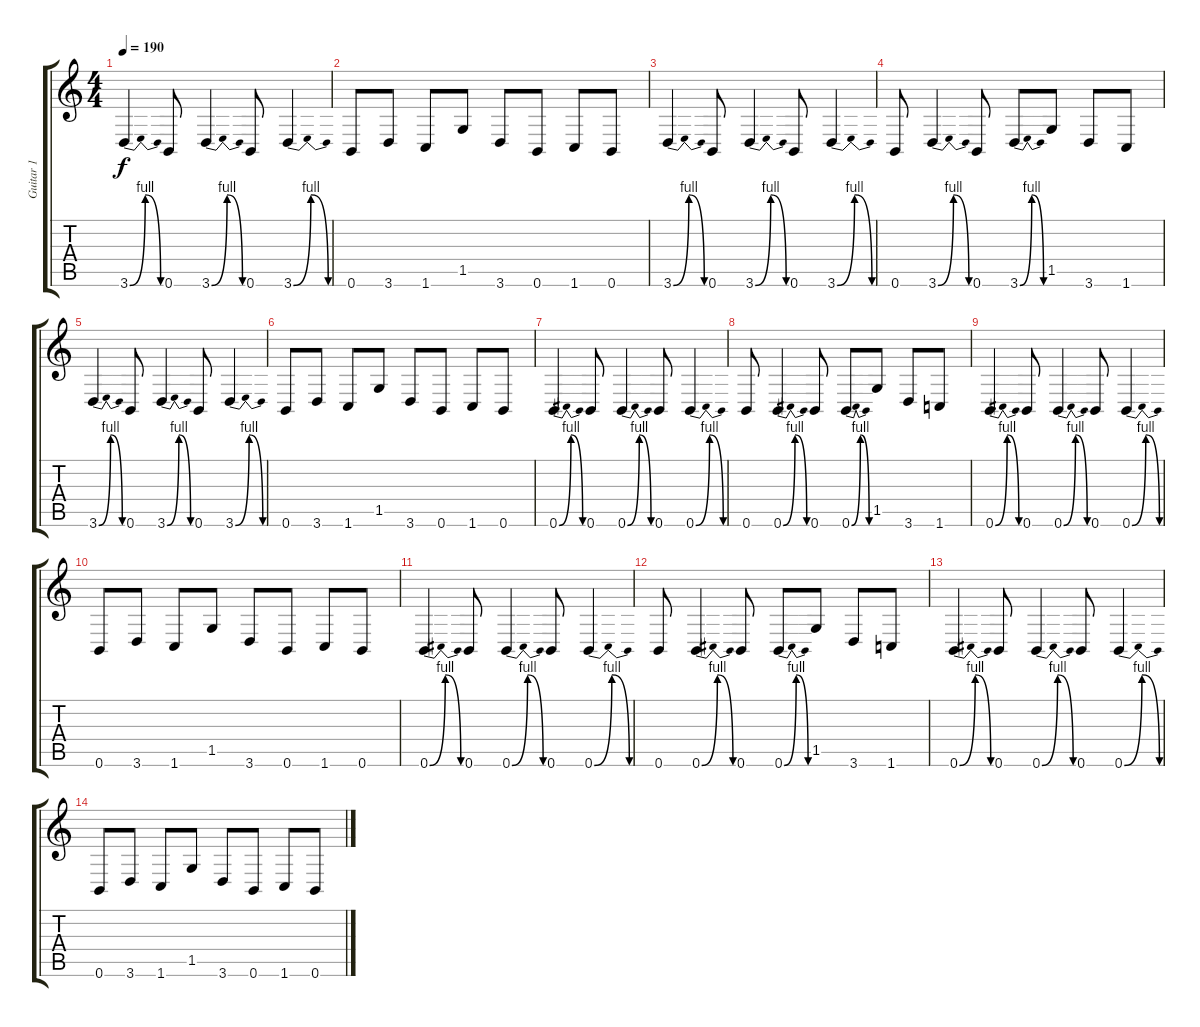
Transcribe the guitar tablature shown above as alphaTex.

\track ("Guitar 1" "Guitar 1") {instrument distortionguitar}
\staff {score tabs}
\tuning (Db4 Ab3 E3 B2 Gb2 B1) {hide}
\ts (4 4)
\tempo 190
\clef g2
\ks c
3.6{be (bendrelease 0 0 16 4 16 4 60 0)}.4{dy f} 0.6.8 3.6{be (bendrelease 0 0 16 4 16 4 60 0)}.4 0.6.8 3.6{be (bendrelease 0 0 16 4 16 4 60 0)}.4 |
0.6.8 3.6.8 1.6.8 1.5.8 3.6.8 0.6.8 1.6.8 0.6.8 |
3.6{be (bendrelease 0 0 16 4 16 4 60 0)}.4 0.6.8 3.6{be (bendrelease 0 0 16 4 16 4 60 0)}.4 0.6.8 3.6{be (bendrelease 0 0 16 4 16 4 60 0)}.4 |
0.6.8 3.6{be (bendrelease 0 0 16 4 16 4 60 0)}.4 0.6.8 3.6{be (bendrelease 0 0 16 4 16 4 60 0)}.8 1.5.8 3.6.8 1.6.8 |
3.6{be (bendrelease 0 0 16 4 16 4 60 0)}.4 0.6.8 3.6{be (bendrelease 0 0 16 4 16 4 60 0)}.4 0.6.8 3.6{be (bendrelease 0 0 16 4 16 4 60 0)}.4 |
0.6.8 3.6.8 1.6.8 1.5.8 3.6.8 0.6.8 1.6.8 0.6.8 |
0.6{be (bendrelease 0 0 16 4 16 4 60 0)}.4 0.6.8 0.6{be (bendrelease 0 0 16 4 16 4 60 0)}.4 0.6.8 0.6{be (bendrelease 0 0 16 4 16 4 60 0)}.4 |
0.6.8 0.6{be (bendrelease 0 0 16 4 16 4 60 0)}.4 0.6.8 0.6{be (bendrelease 0 0 16 4 16 4 60 0)}.8 1.5.8 3.6.8 1.6.8 |
0.6{be (bendrelease 0 0 16 4 16 4 60 0)}.4 0.6.8 0.6{be (bendrelease 0 0 16 4 16 4 60 0)}.4 0.6.8 0.6{be (bendrelease 0 0 16 4 16 4 60 0)}.4 |
0.6.8 3.6.8 1.6.8 1.5.8 3.6.8 0.6.8 1.6.8 0.6.8 |
0.6{be (bendrelease 0 0 16 4 16 4 60 0)}.4 0.6.8 0.6{be (bendrelease 0 0 16 4 16 4 60 0)}.4 0.6.8 0.6{be (bendrelease 0 0 16 4 16 4 60 0)}.4 |
0.6.8 0.6{be (bendrelease 0 0 16 4 16 4 60 0)}.4 0.6.8 0.6{be (bendrelease 0 0 16 4 16 4 60 0)}.8 1.5.8 3.6.8 1.6.8 |
0.6{be (bendrelease 0 0 16 4 16 4 60 0)}.4 0.6.8 0.6{be (bendrelease 0 0 16 4 16 4 60 0)}.4 0.6.8 0.6{be (bendrelease 0 0 16 4 16 4 60 0)}.4 |
0.6.8 3.6.8 1.6.8 1.5.8 3.6.8 0.6.8 1.6.8 0.6.8
